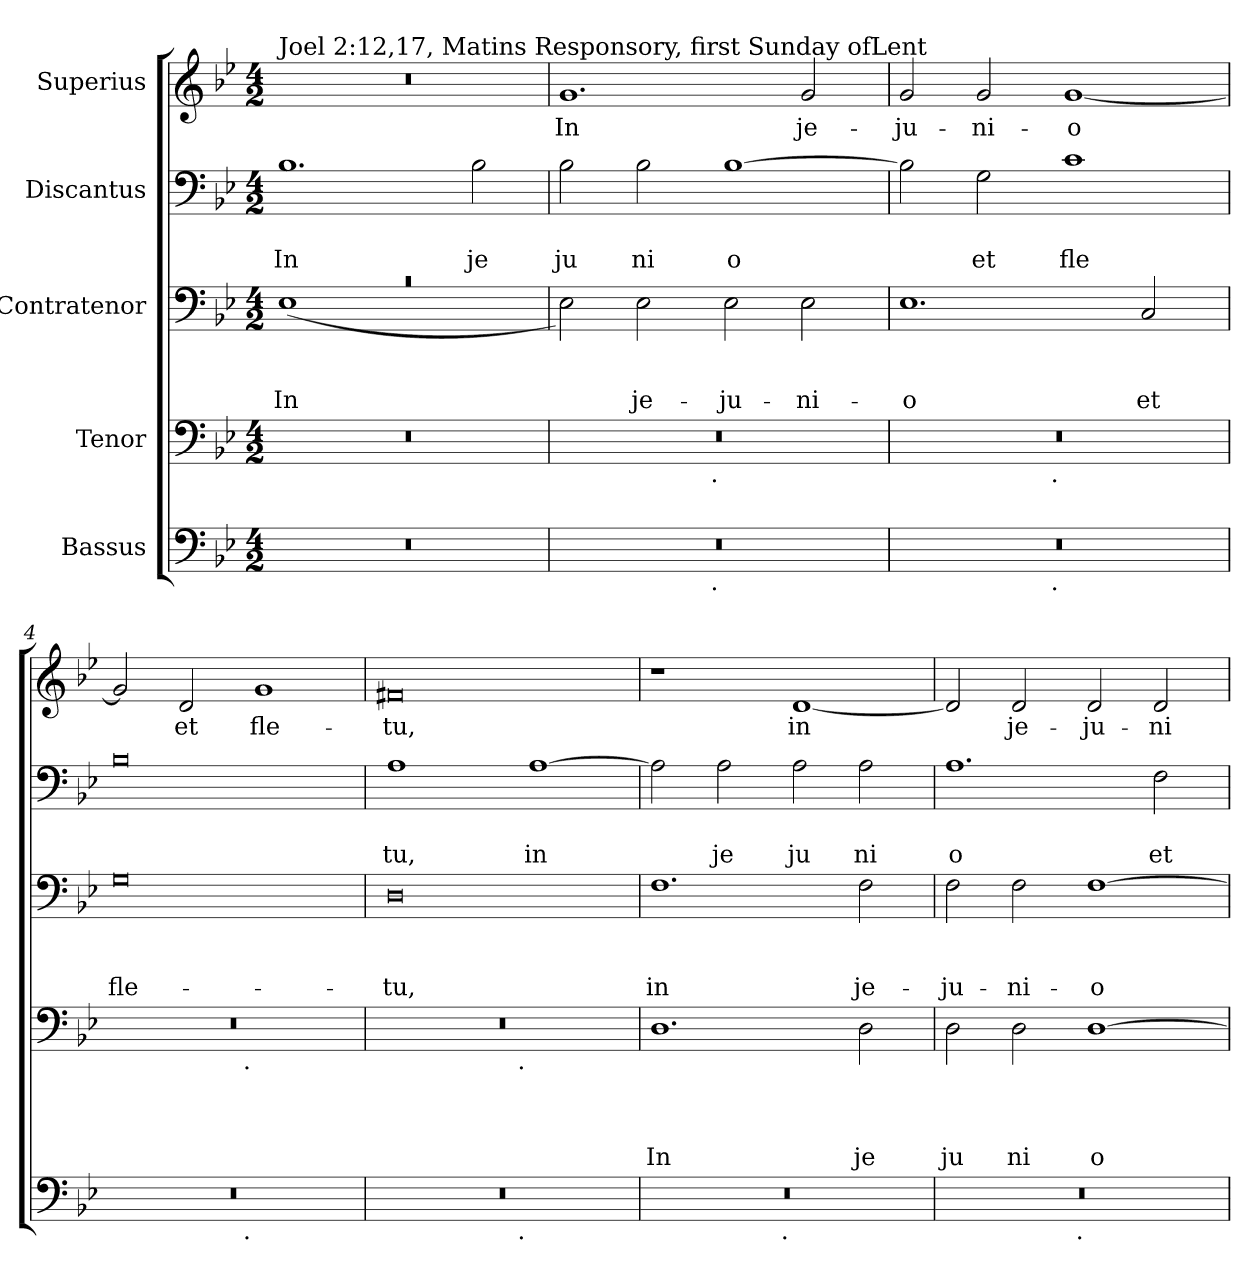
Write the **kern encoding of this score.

**kern	**kern	**text	**text	**text	**text	**kern	**text	**text	**text	**kern	**text	**text	**kern	**text
*part5	*part4	*part4	*part4	*part4	*part4	*part3	*part3	*part3	*part3	*part2	*part2	*part2	*part1	*part1
*staff5	*staff4	*staff4	*staff4	*staff4	*staff4	*staff3	*staff3	*staff3	*staff3	*staff2	*staff2	*staff2	*staff1	*staff1
*I"Bassus	*I"Tenor	*	*	*	*	*I"Contratenor	*	*	*	*I"Discantus	*	*	*I"Superius	*
*clefF4	*clefF4	*	*	*	*	*clefF4	*	*	*	*clefF4	*	*	*clefG2	*
*k[b-e-]	*k[b-e-]	*	*	*	*	*k[b-e-]	*	*	*	*k[b-e-]	*	*	*k[b-e-]	*
*B-:	*B-:	*	*	*	*	*B-:	*	*	*	*B-:	*	*	*B-:	*
*M4/2	*M4/2	*	*	*	*	*M4/2	*	*	*	*M4/2	*	*	*M4/2	*
=1	=1	=1	=1	=1	=1	=1	=1	=1	=1	=1	=1	=1	=1	=1
!	!	!	!	!	!	!	!	!	!	!	!	!	!LO:TX:a:t=Joel 2&colon;12,17, Matins Responsory, first Sunday ofLent	!
!	!	!	!	!	!	!LO:N:vis=1	!	!	!LO:LY:b	!	!	!LO:LY:b	!	!
*	*	*	*	*	*	*^	*	*	*	*	*	*	*	*
0r	0r	.	.	.	.	0rc	(>1E-	.	.	In	1.B-	.	In	0r	.
.	.	.	.	.	.	.	1ryy	.	.	.	.	.	.	.	.
!	!	!	!	!	!	!	!	!	!	!	!	!	!LO:LY:b	!	!
.	.	.	.	.	.	.	.	.	.	.	2B-\	.	je	.	.
*	*	*	*	*	*	*v	*v	*	*	*	*	*	*	*	*
=2	=2	=2	=2	=2	=2	=2	=2	=2	=2	=2	=2	=2	=2	=2
!	!	!	!	!	!	!	!	!	!	!	!	!LO:LY:b	!	!LO:LY:b
*^	*^	*	*	*	*	*	*	*	*	*	*	*	*	*
0r	2ryy	0r	2ryy	.	.	.	.	2E-\)	.	.	.	2B-\	.	ju	1.g	In
!	!	!	!	!	!	!	!	!	!	!	!LO:LY:b	!	!	!LO:LY:b	!	!
.	4...ryy	.	4...ryy	.	.	.	.	2E-\	.	.	je-	2B-\	.	ni	.	.
!	!	!	!LO:TX:b:t=.	!	!	!	!	!	!	!	!	!	!	!	!	!
!	!LO:TX:b:t=.	!	!	!	!	!	!	!	!	!	!	!	!	!	!	!
.	1ryy	.	1ryy	.	.	.	.	.	.	.	.	.	.	.	.	.
!	!	!	!	!	!	!	!	!	!	!	!LO:LY:b	!	!	!LO:LY:b:rj	!	!
.	.	.	.	.	.	.	.	2E-\	.	.	-ju-	[>1B-	.	o	.	.
!	!	!	!	!	!	!	!	!	!	!	!LO:LY:b	!	!	!	!	!LO:LY:b
.	.	.	.	.	.	.	.	2E-\	.	.	-ni-	.	.	.	2g/	je-
.	32ryy	.	32ryy	.	.	.	.	.	.	.	.	.	.	.	.	.
=3	=3	=3	=3	=3	=3	=3	=3	=3	=3	=3	=3	=3	=3	=3	=3	=3
!	!	!	!	!	!	!	!	!	!	!	!LO:LY:b	!	!	!	!	!LO:LY:b
0r	2ryy	0r	2ryy	.	.	.	.	1.E-	.	.	-o	2B-\]	.	.	2g/	-ju-
!	!	!	!	!	!	!	!	!	!	!	!	!	!	!LO:LY:b	!	!LO:LY:b
.	4...ryy	.	4...ryy	.	.	.	.	.	.	.	.	2G\	.	et	2g/	-ni-
!	!	!	!LO:TX:b:t=.	!	!	!	!	!	!	!	!	!	!	!	!	!
!	!LO:TX:b:t=.	!	!	!	!	!	!	!	!	!	!	!	!	!	!	!
.	1ryy	.	1ryy	.	.	.	.	.	.	.	.	.	.	.	.	.
!	!	!	!	!	!	!	!	!	!	!	!	!	!	!LO:LY:b	!	!LO:LY:b:rj
.	.	.	.	.	.	.	.	.	.	.	.	1c	.	fle	[<1g	-o
!	!	!	!	!	!	!	!	!	!	!	!LO:LY:b	!	!	!	!	!
.	.	.	.	.	.	.	.	2C/	.	.	et	.	.	.	.	.
.	32ryy	.	32ryy	.	.	.	.	.	.	.	.	.	.	.	.	.
=4	=4	=4	=4	=4	=4	=4	=4	=4	=4	=4	=4	=4	=4	=4	=4	=4
!	!	!	!	!	!	!	!	!	!	!	!LO:LY:b	!	!	!	!	!
0r	2ryy	0r	2ryy	.	.	.	.	0G	.	.	fle-	0B-	.	.	2g/]	.
!	!	!	!	!	!	!	!	!	!	!	!	!	!	!	!	!LO:LY:b
.	4...ryy	.	4...ryy	.	.	.	.	.	.	.	.	.	.	.	2d/	et
!	!	!	!LO:TX:b:t=.	!	!	!	!	!	!	!	!	!	!	!	!	!
!	!LO:TX:b:t=.	!	!	!	!	!	!	!	!	!	!	!	!	!	!	!
.	1ryy	.	1ryy	.	.	.	.	.	.	.	.	.	.	.	.	.
!	!	!	!	!	!	!	!	!	!	!	!	!	!	!	!	!LO:LY:b
.	.	.	.	.	.	.	.	.	.	.	.	.	.	.	1g	fle-
.	32ryy	.	32ryy	.	.	.	.	.	.	.	.	.	.	.	.	.
=5	=5	=5	=5	=5	=5	=5	=5	=5	=5	=5	=5	=5	=5	=5	=5	=5
!	!	!	!	!	!	!	!	!	!	!	!LO:LY:b	!	!	!LO:LY:b	!	!LO:LY:b
0r	2ryy	0r	2ryy	.	.	.	.	0D	.	.	-tu,	1A	.	tu,	0f#X	-tu,
.	4...ryy	.	4...ryy	.	.	.	.	.	.	.	.	.	.	.	.	.
!	!	!	!LO:TX:b:t=.	!	!	!	!	!	!	!	!	!	!	!	!	!
!	!LO:TX:b:t=.	!	!	!	!	!	!	!	!	!	!	!	!	!	!	!
.	1ryy	.	1ryy	.	.	.	.	.	.	.	.	.	.	.	.	.
!	!	!	!	!	!	!	!	!	!	!	!	!	!	!LO:LY:b	!	!
.	.	.	.	.	.	.	.	.	.	.	.	[>1A	.	in	.	.
.	32ryy	.	32ryy	.	.	.	.	.	.	.	.	.	.	.	.	.
=6	=6	=6	=6	=6	=6	=6	=6	=6	=6	=6	=6	=6	=6	=6	=6	=6
!	!	!	!	!	!	!	!LO:LY:b	!	!	!	!LO:LY:b	!	!	!	!	!
*	*	*v	*v	*	*	*	*	*	*	*	*	*	*	*	*	*
0r	2ryy	1.D	.	.	.	In	1.F	.	.	in	2A\]	.	.	1r	.
!	!	!	!	!	!	!	!	!	!	!	!	!	!LO:LY:b	!	!
.	4...ryy	.	.	.	.	.	.	.	.	.	2A\	.	je	.	.
!	!LO:TX:b:t=.	!	!	!	!	!	!	!	!	!	!	!	!	!	!
.	1ryy	.	.	.	.	.	.	.	.	.	.	.	.	.	.
!	!	!	!	!	!	!	!	!	!	!	!	!	!LO:LY:b	!	!LO:LY:b
.	.	.	.	.	.	.	.	.	.	.	2A\	.	ju	[<1d	in
!	!	!	!	!	!	!LO:LY:b	!	!	!	!LO:LY:b	!	!	!LO:LY:b	!	!
.	.	2D\	.	.	.	je	2F\	.	.	je-	2A\	.	ni	.	.
.	32ryy	.	.	.	.	.	.	.	.	.	.	.	.	.	.
=7	=7	=7	=7	=7	=7	=7	=7	=7	=7	=7	=7	=7	=7	=7	=7
!	!	!	!	!	!	!LO:LY:b	!	!	!	!LO:LY:b	!	!	!LO:LY:b	!	!
0r	2ryy	2D\	.	.	.	ju	2F\	.	.	-ju-	1.A	.	o	2d/]	.
!	!	!	!	!	!	!LO:LY:b	!	!	!	!LO:LY:b	!	!	!	!	!LO:LY:b
.	4...ryy	2D\	.	.	.	ni	2F\	.	.	-ni-	.	.	.	2d/	je-
!	!LO:TX:b:t=.	!	!	!	!	!	!	!	!	!	!	!	!	!	!
.	1ryy	.	.	.	.	.	.	.	.	.	.	.	.	.	.
!	!	!	!	!	!	!LO:LY:b:rj	!	!	!	!LO:LY:b:rj	!	!	!	!	!LO:LY:b
.	.	[<1D	.	.	.	o	[<1F	.	.	-o	.	.	.	2d/	-ju-
!	!	!	!	!	!	!	!	!	!	!	!	!	!LO:LY:b	!	!LO:LY:b
.	.	.	.	.	.	.	.	.	.	.	2F\	.	et	2d/	-ni-
.	32ryy	.	.	.	.	.	.	.	.	.	.	.	.	.	.
*v	*v	*	*	*	*	*	*	*	*	*	*	*	*	*	*
=	=	=	=	=	=	=	=	=	=	=	=	=	=	=
*-	*-	*-	*-	*-	*-	*-	*-	*-	*-	*-	*-	*-	*-	*-
